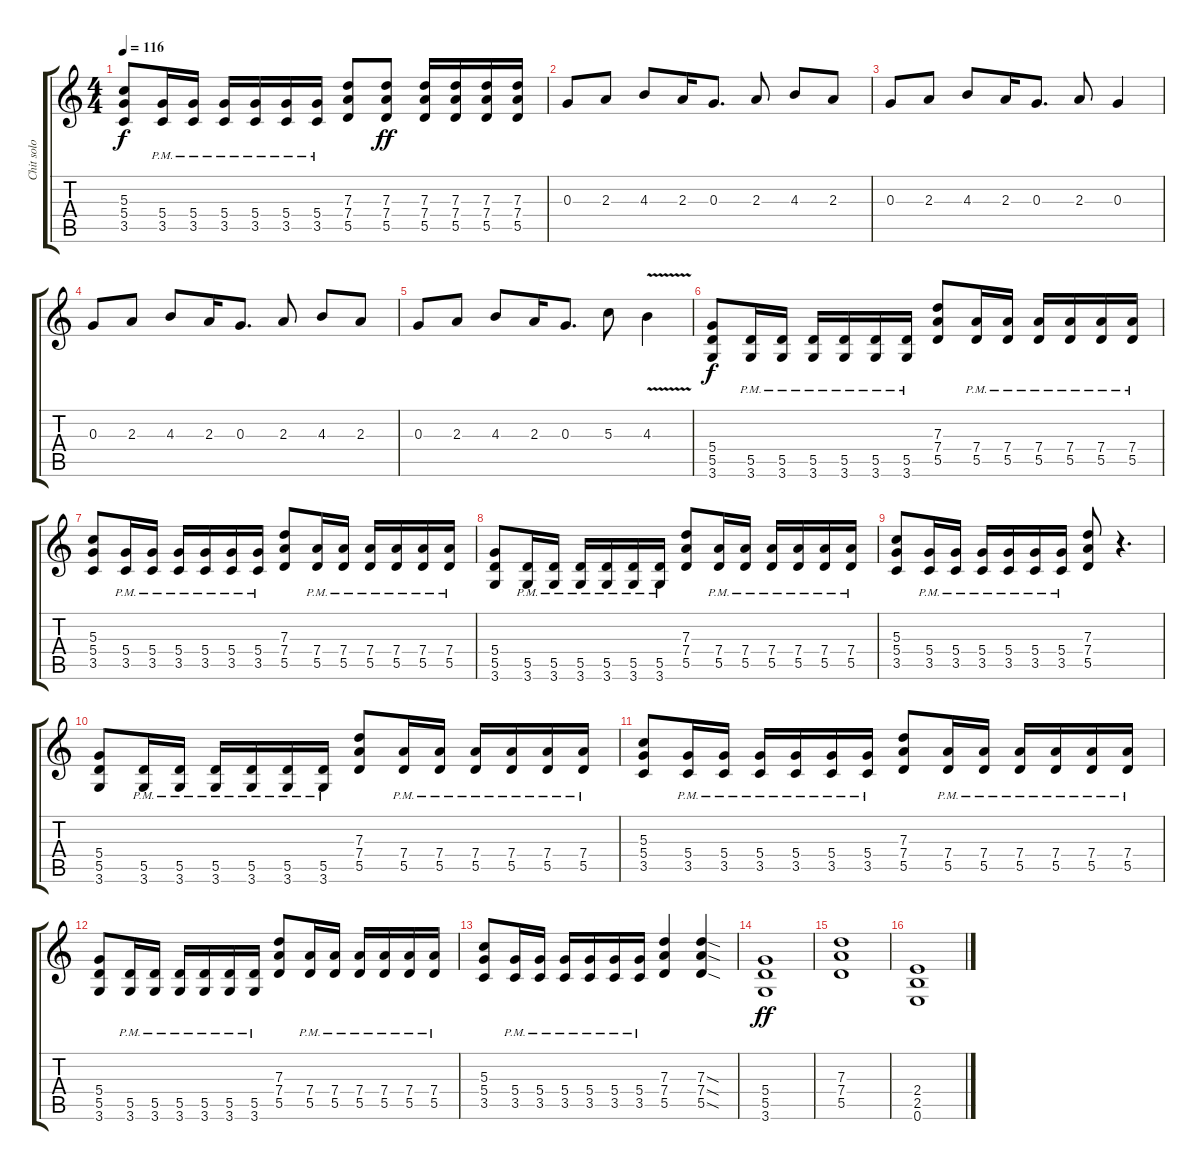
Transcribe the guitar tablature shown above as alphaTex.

\track ("Chit solo" "Chit solo") {instrument distortionguitar}
\staff {score tabs}
\tuning (E4 B3 G3 D3 A2 E2) {hide}
\ts (4 4)
\tempo 116
\clef g2
\ks c
(5.3 5.4 3.5).8{dy f} (5.4{pm} 3.5{pm}).16 (5.4{pm} 3.5{pm}).16 (5.4{pm} 3.5{pm}).16 (5.4{pm} 3.5{pm}).16 (5.4{pm} 3.5{pm}).16 (5.4{pm} 3.5{pm}).16 (7.3 7.4 5.5).8 (7.3 7.4 5.5).8{dy ff} (7.3 7.4 5.5).16 (7.3 7.4 5.5).16 (7.3 7.4 5.5).16 (7.3 7.4 5.5).16 |
0.3.8 2.3.8 4.3.8 2.3.16 0.3.8{d} 2.3.8 4.3.8 2.3.8 |
0.3.8 2.3.8 4.3.8 2.3.16 0.3.8{d} 2.3.8 0.3.4 |
0.3.8 2.3.8 4.3.8 2.3.16 0.3.8{d} 2.3.8 4.3.8 2.3.8 |
0.3.8 2.3.8 4.3.8 2.3.16 0.3.8{d} 5.3.8 4.3{v}.4 |
(5.4 5.5 3.6).8{dy f} (5.5{pm} 3.6{pm}).16 (5.5{pm} 3.6{pm}).16 (5.5{pm} 3.6{pm}).16 (5.5{pm} 3.6{pm}).16 (5.5{pm} 3.6{pm}).16 (5.5{pm} 3.6{pm}).16 (7.3 7.4 5.5).8 (7.4{pm} 5.5{pm}).16 (7.4{pm} 5.5{pm}).16 (7.4{pm} 5.5{pm}).16 (7.4{pm} 5.5{pm}).16 (7.4{pm} 5.5{pm}).16 (7.4{pm} 5.5{pm}).16 |
(5.3 5.4 3.5).8 (5.4{pm} 3.5{pm}).16 (5.4{pm} 3.5{pm}).16 (5.4{pm} 3.5{pm}).16 (5.4{pm} 3.5{pm}).16 (5.4{pm} 3.5{pm}).16 (5.4{pm} 3.5{pm}).16 (7.3 7.4 5.5).8 (7.4{pm} 5.5{pm}).16 (7.4{pm} 5.5{pm}).16 (7.4{pm} 5.5{pm}).16 (7.4{pm} 5.5{pm}).16 (7.4{pm} 5.5{pm}).16 (7.4{pm} 5.5{pm}).16 |
(5.4 5.5 3.6).8 (5.5{pm} 3.6{pm}).16 (5.5{pm} 3.6{pm}).16 (5.5{pm} 3.6{pm}).16 (5.5{pm} 3.6{pm}).16 (5.5{pm} 3.6{pm}).16 (5.5{pm} 3.6{pm}).16 (7.3 7.4 5.5).8 (7.4{pm} 5.5{pm}).16 (7.4{pm} 5.5{pm}).16 (7.4{pm} 5.5{pm}).16 (7.4{pm} 5.5{pm}).16 (7.4{pm} 5.5{pm}).16 (7.4{pm} 5.5{pm}).16 |
(5.3 5.4 3.5).8 (5.4{pm} 3.5{pm}).16 (5.4{pm} 3.5{pm}).16 (5.4{pm} 3.5{pm}).16 (5.4{pm} 3.5{pm}).16 (5.4{pm} 3.5{pm}).16 (5.4{pm} 3.5{pm}).16 (7.3 7.4 5.5).8 r.4{d} |
(5.4 5.5 3.6).8 (5.5{pm} 3.6{pm}).16 (5.5{pm} 3.6{pm}).16 (5.5{pm} 3.6{pm}).16 (5.5{pm} 3.6{pm}).16 (5.5{pm} 3.6{pm}).16 (5.5{pm} 3.6{pm}).16 (7.3 7.4 5.5).8 (7.4{pm} 5.5{pm}).16 (7.4{pm} 5.5{pm}).16 (7.4{pm} 5.5{pm}).16 (7.4{pm} 5.5{pm}).16 (7.4{pm} 5.5{pm}).16 (7.4{pm} 5.5{pm}).16 |
(5.3 5.4 3.5).8 (5.4{pm} 3.5{pm}).16 (5.4{pm} 3.5{pm}).16 (5.4{pm} 3.5{pm}).16 (5.4{pm} 3.5{pm}).16 (5.4{pm} 3.5{pm}).16 (5.4{pm} 3.5{pm}).16 (7.3 7.4 5.5).8 (7.4{pm} 5.5{pm}).16 (7.4{pm} 5.5{pm}).16 (7.4{pm} 5.5{pm}).16 (7.4{pm} 5.5{pm}).16 (7.4{pm} 5.5{pm}).16 (7.4{pm} 5.5{pm}).16 |
(5.4 5.5 3.6).8 (5.5{pm} 3.6{pm}).16 (5.5{pm} 3.6{pm}).16 (5.5{pm} 3.6{pm}).16 (5.5{pm} 3.6{pm}).16 (5.5{pm} 3.6{pm}).16 (5.5{pm} 3.6{pm}).16 (7.3 7.4 5.5).8 (7.4{pm} 5.5{pm}).16 (7.4{pm} 5.5{pm}).16 (7.4{pm} 5.5{pm}).16 (7.4{pm} 5.5{pm}).16 (7.4{pm} 5.5{pm}).16 (7.4{pm} 5.5{pm}).16 |
(5.3 5.4 3.5).8 (5.4{pm} 3.5{pm}).16 (5.4{pm} 3.5{pm}).16 (5.4{pm} 3.5{pm}).16 (5.4{pm} 3.5{pm}).16 (5.4{pm} 3.5{pm}).16 (5.4{pm} 3.5{pm}).16 (7.3 7.4 5.5).4 (7.3{sod} 7.4{sod} 5.5{sod}).4 |
(5.4 5.5 3.6).1{dy ff} |
(7.3 7.4 5.5).1 |
(2.4 2.5 0.6).1
